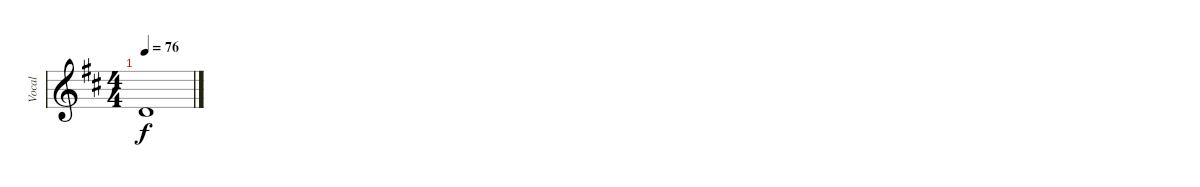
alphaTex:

\track ("Vocal" "Vocal") {instrument electricgrandpiano}
\staff {score}
\tuning (E4 B3 G3 D3 A2 E2) {hide}
\ts (4 4)
\tempo 76
\clef g2
\ks d
3.2{t}.1{dy f}
